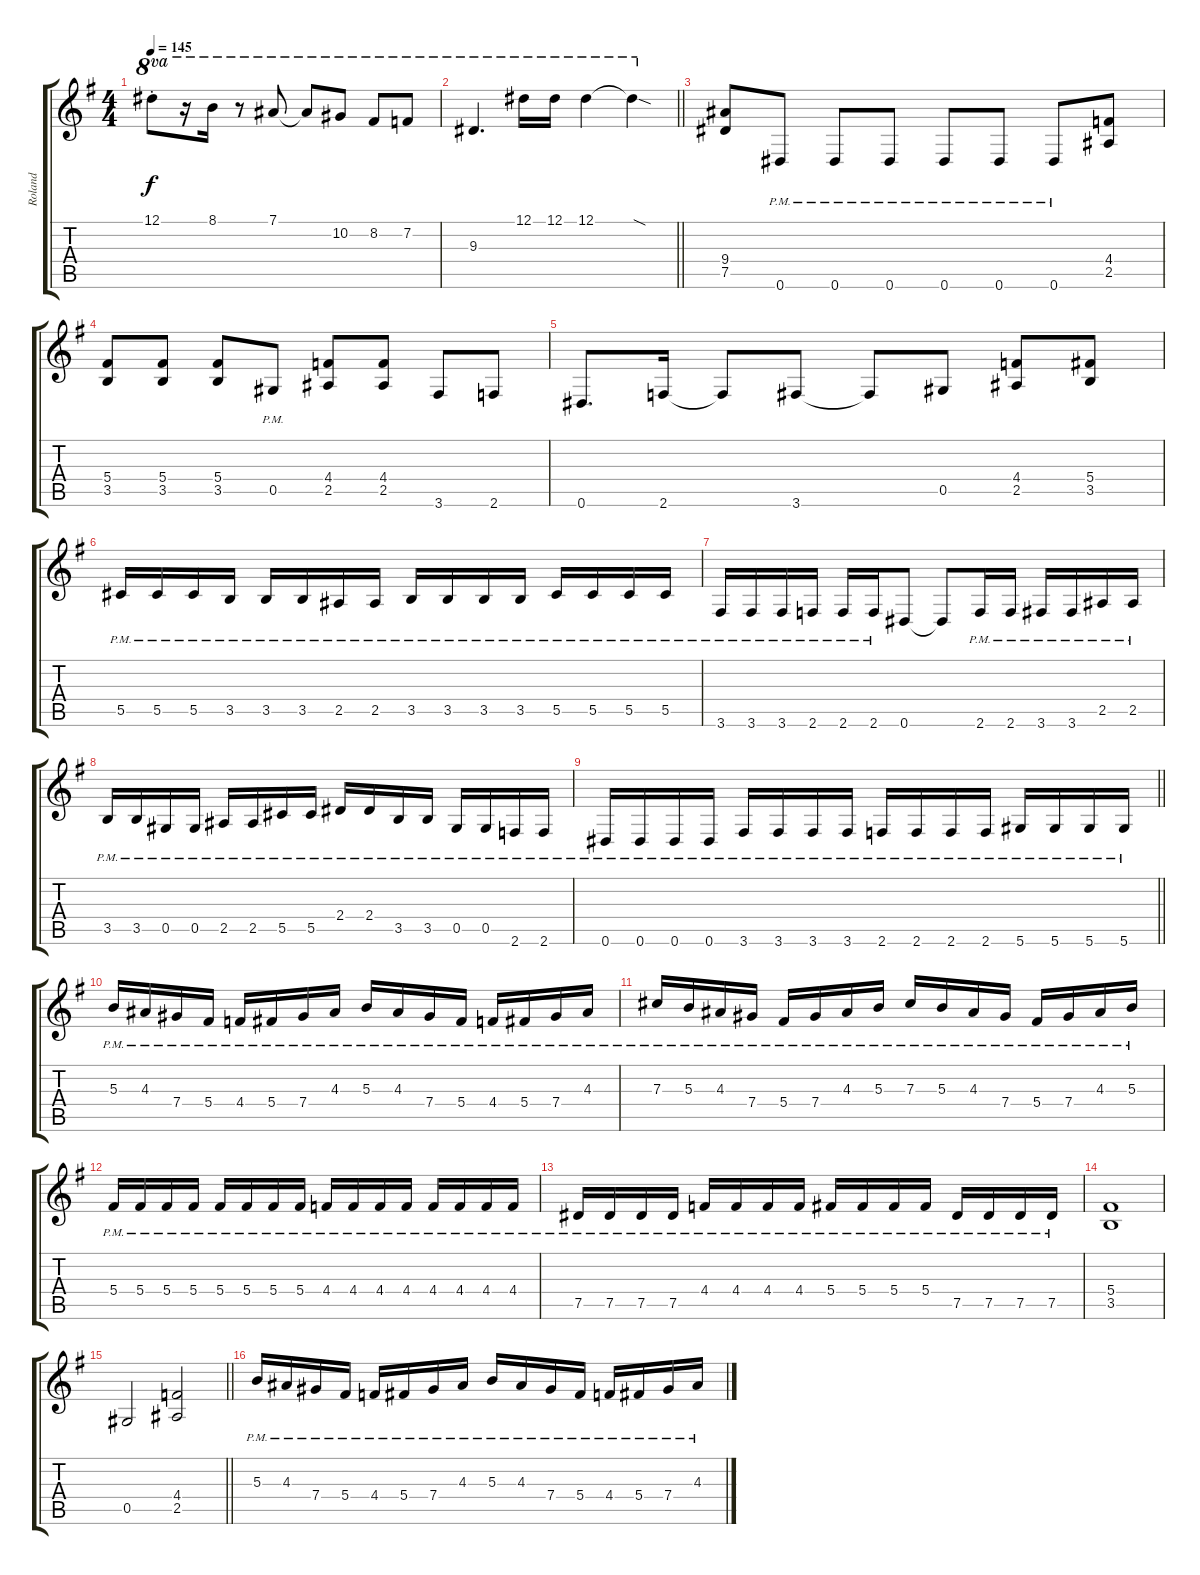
\track ("Roland" "Roland") {instrument distortionguitar}
\staff {score tabs}
\tuning (Eb4 Bb3 Gb3 Db3 Ab2 Eb2) {hide}
\ts (4 4)
\tempo 145
\clef g2
\ks eminor
12.1{st}.8{ot 8va dy f} r.16{ot 8va} 8.1.16{ot 8va} r.8{ot 8va} 7.1.8{ot 8va} 7.1{t}.8{ot 8va} 10.2.8{ot 8va} 8.2.8{ot 8va} 7.2.8{ot 8va} |
\barLineRight lightlight
9.3.4{d ot 8va} 12.1.16{ot 8va} 12.1.16{ot 8va} 12.1.4{ot 8va} 12.1{sod t}.4{ot 8va} |
(9.4 7.5).8 0.6{pm}.8 0.6{pm}.8 0.6{pm}.8 0.6{pm}.8 0.6{pm}.8 0.6{pm}.8 (4.4 2.5).8 |
(5.4 3.5).8 (5.4 3.5).8 (5.4 3.5).8 0.5{pm}.8 (4.4 2.5).8 (4.4 2.5).8 3.6.8 2.6.8 |
0.6.8{d} 2.6.16 2.6{t}.8 3.6.8 3.6{t}.8 0.5.8 (4.4 2.5).8 (5.4 3.5).8 |
5.5{pm}.16 5.5{pm}.16 5.5{pm}.16 3.5{pm}.16 3.5{pm}.16 3.5{pm}.16 2.5{pm}.16 2.5{pm}.16 3.5{pm}.16 3.5{pm}.16 3.5{pm}.16 3.5{pm}.16 5.5{pm}.16 5.5{pm}.16 5.5{pm}.16 5.5{pm}.16 |
3.6{pm}.16 3.6{pm}.16 3.6{pm}.16 2.6{pm}.16 2.6{pm}.16 2.6{pm}.16 0.6.8 0.6{t}.8 2.6{pm}.16 2.6{pm}.16 3.6{pm}.16 3.6{pm}.16 2.5{pm}.16 2.5{pm}.16 |
3.5{pm}.16 3.5{pm}.16 0.5{pm}.16 0.5{pm}.16 2.5{pm}.16 2.5{pm}.16 5.5{pm}.16 5.5{pm}.16 2.4{pm}.16 2.4{pm}.16 3.5{pm}.16 3.5{pm}.16 0.5{pm}.16 0.5{pm}.16 2.6{pm}.16 2.6{pm}.16 |
\barLineRight lightlight
0.6{pm}.16 0.6{pm}.16 0.6{pm}.16 0.6{pm}.16 3.6{pm}.16 3.6{pm}.16 3.6{pm}.16 3.6{pm}.16 2.6{pm}.16 2.6{pm}.16 2.6{pm}.16 2.6{pm}.16 5.6{pm}.16 5.6{pm}.16 5.6{pm}.16 5.6{pm}.16 |
5.3{pm}.16 4.3{pm}.16 7.4{pm}.16 5.4{pm}.16 4.4{pm}.16 5.4{pm}.16 7.4{pm}.16 4.3{pm}.16 5.3{pm}.16 4.3{pm}.16 7.4{pm}.16 5.4{pm}.16 4.4{pm}.16 5.4{pm}.16 7.4{pm}.16 4.3{pm}.16 |
7.3{pm}.16 5.3{pm}.16 4.3{pm}.16 7.4{pm}.16 5.4{pm}.16 7.4{pm}.16 4.3{pm}.16 5.3{pm}.16 7.3{pm}.16 5.3{pm}.16 4.3{pm}.16 7.4{pm}.16 5.4{pm}.16 7.4{pm}.16 4.3{pm}.16 5.3{pm}.16 |
5.4{pm}.16 5.4{pm}.16 5.4{pm}.16 5.4{pm}.16 5.4{pm}.16 5.4{pm}.16 5.4{pm}.16 5.4{pm}.16 4.4{pm}.16 4.4{pm}.16 4.4{pm}.16 4.4{pm}.16 4.4{pm}.16 4.4{pm}.16 4.4{pm}.16 4.4{pm}.16 |
7.5{pm}.16 7.5{pm}.16 7.5{pm}.16 7.5{pm}.16 4.4{pm}.16 4.4{pm}.16 4.4{pm}.16 4.4{pm}.16 5.4{pm}.16 5.4{pm}.16 5.4{pm}.16 5.4{pm}.16 7.5{pm}.16 7.5{pm}.16 7.5{pm}.16 7.5{pm}.16 |
(5.4 3.5).1 |
\barLineRight lightlight
0.5.2 (4.4 2.5).2 |
5.3{pm}.16 4.3{pm}.16 7.4{pm}.16 5.4{pm}.16 4.4{pm}.16 5.4{pm}.16 7.4{pm}.16 4.3{pm}.16 5.3{pm}.16 4.3{pm}.16 7.4{pm}.16 5.4{pm}.16 4.4{pm}.16 5.4{pm}.16 7.4{pm}.16 4.3{pm}.16
